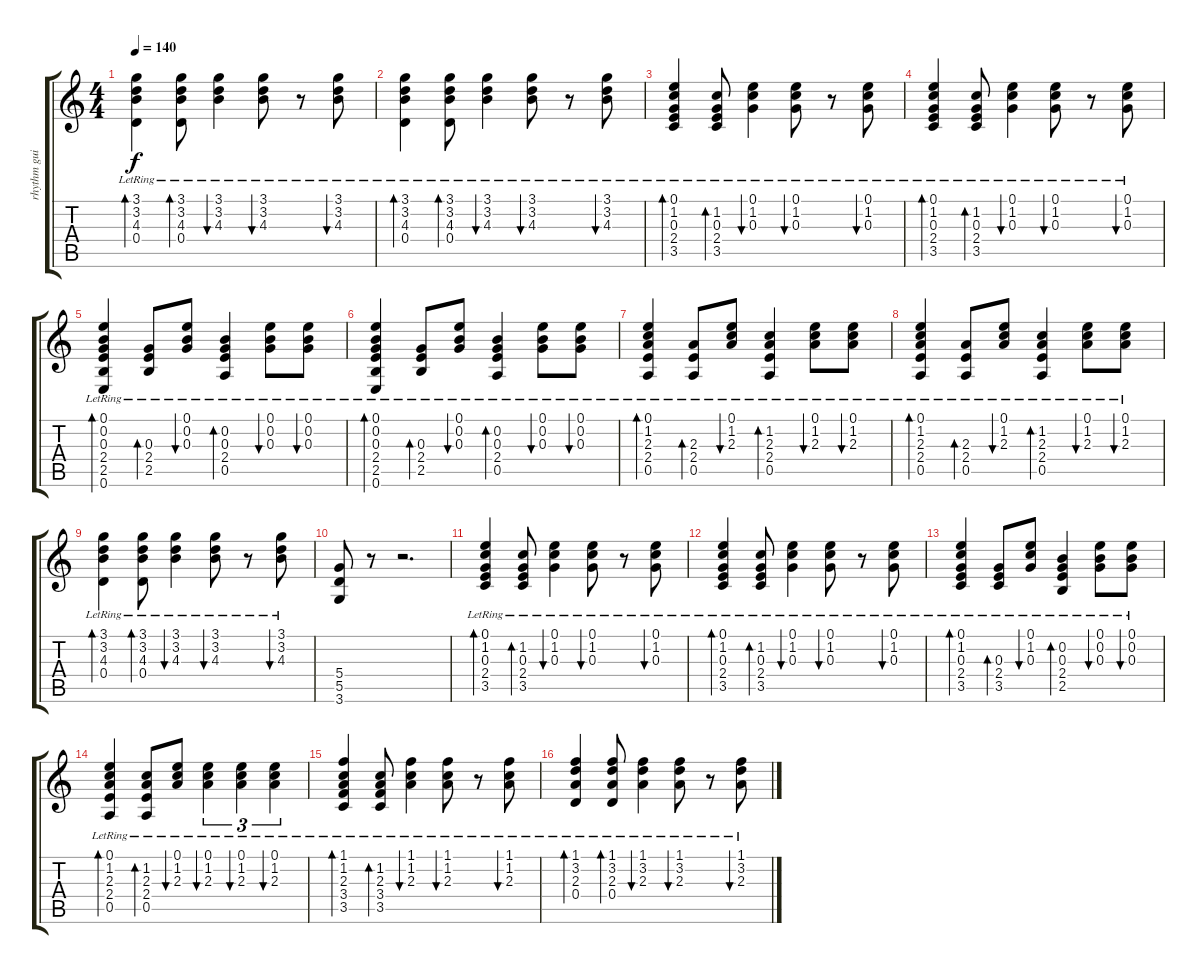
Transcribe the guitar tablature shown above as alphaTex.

\track ("rhythm guitar" "rhythm gui") {instrument acousticguitarsteel}
\staff {score tabs}
\tuning (E4 B3 G3 D3 A2 E2) {hide}
\ts (4 4)
\tempo 140
\clef g2
\ks c
(3.1{lr} 3.2{lr} 4.3{lr} 0.4{lr}).4{bd 120 dy f} (3.1{lr} 3.2{lr} 4.3{lr} 0.4{lr}).8{bd 120} (3.1{lr} 3.2{lr} 4.3{lr}).4{bu 120} (3.1{lr} 3.2{lr} 4.3{lr}).8{bu 120} r.8 (3.1{lr} 3.2{lr} 4.3{lr}).8{bu 120} |
(3.1{lr} 3.2{lr} 4.3{lr} 0.4{lr}).4{bd 120} (3.1{lr} 3.2{lr} 4.3{lr} 0.4{lr}).8{bd 120} (3.1{lr} 3.2{lr} 4.3{lr}).4{bu 120} (3.1{lr} 3.2{lr} 4.3{lr}).8{bu 120} r.8 (3.1{lr} 3.2{lr} 4.3{lr}).8{bu 120} |
(0.1{lr} 1.2{lr} 0.3{lr} 2.4{lr} 3.5{lr}).4{bd 120} (1.2{lr} 0.3{lr} 2.4{lr} 3.5{lr}).8{bd 120} (0.1{lr} 1.2{lr} 0.3{lr}).4{bu 120} (0.1{lr} 1.2{lr} 0.3{lr}).8{bu 120} r.8 (0.1{lr} 1.2{lr} 0.3{lr}).8{bu 120} |
(0.1{lr} 1.2{lr} 0.3{lr} 2.4{lr} 3.5{lr}).4{bd 120} (1.2{lr} 0.3{lr} 2.4{lr} 3.5{lr}).8{bd 120} (0.1{lr} 1.2{lr} 0.3{lr}).4{bu 120} (0.1{lr} 1.2{lr} 0.3{lr}).8{bu 120} r.8 (0.1{lr} 1.2{lr} 0.3{lr}).8{bu 120} |
(0.1{lr} 0.2{lr} 0.3{lr} 2.4{lr} 2.5{lr} 0.6).4{bd 240} (0.3{lr} 2.4{lr} 2.5).8{bd 120} (0.1{lr} 0.2{lr} 0.3{lr}).8{bu 120} (0.2 0.3 2.4{lr} 0.5{lr}).4{bd 240} (0.1{lr} 0.2{lr} 0.3{lr}).8{bu 120} (0.1{lr} 0.2{lr} 0.3{lr}).8{bu 120} |
(0.1{lr} 0.2{lr} 0.3{lr} 2.4{lr} 2.5{lr} 0.6).4{bd 240} (0.3{lr} 2.4{lr} 2.5).8{bd 120} (0.1{lr} 0.2{lr} 0.3{lr}).8{bu 120} (0.2 0.3 2.4{lr} 0.5{lr}).4{bd 240} (0.1{lr} 0.2{lr} 0.3{lr}).8{bu 120} (0.1{lr} 0.2{lr} 0.3{lr}).8{bu 120} |
(0.1{lr} 1.2{lr} 2.3{lr} 2.4{lr} 0.5{lr}).4{bd 240} (2.3{lr} 2.4{lr} 0.5).8{bd 120} (0.1{lr} 1.2{lr} 2.3{lr}).8{bu 120} (1.2 2.3 2.4{lr} 0.5{lr}).4{bd 240} (0.1{lr} 1.2{lr} 2.3{lr}).8{bu 120} (0.1{lr} 1.2{lr} 2.3{lr}).8{bu 120} |
(0.1{lr} 1.2{lr} 2.3{lr} 2.4{lr} 0.5{lr}).4{bd 240} (2.3{lr} 2.4{lr} 0.5).8{bd 120} (0.1{lr} 1.2{lr} 2.3{lr}).8{bu 120} (1.2 2.3 2.4{lr} 0.5{lr}).4{bd 240} (0.1{lr} 1.2{lr} 2.3{lr}).8{bu 120} (0.1{lr} 1.2{lr} 2.3{lr}).8{bu 120} |
(3.1{lr} 3.2{lr} 4.3{lr} 0.4{lr}).4{bd 120} (3.1{lr} 3.2{lr} 4.3{lr} 0.4{lr}).8{bd 120} (3.1{lr} 3.2{lr} 4.3{lr}).4{bu 120} (3.1{lr} 3.2{lr} 4.3{lr}).8{bu 120} r.8 (3.1{lr} 3.2{lr} 4.3{lr}).8{bu 120} |
(5.4 5.5 3.6).8 r.8 r.2{d} |
(0.1{lr} 1.2{lr} 0.3{lr} 2.4{lr} 3.5{lr}).4{bd 120} (1.2{lr} 0.3{lr} 2.4{lr} 3.5{lr}).8{bd 120} (0.1{lr} 1.2{lr} 0.3{lr}).4{bu 120} (0.1{lr} 1.2{lr} 0.3{lr}).8{bu 120} r.8 (0.1{lr} 1.2{lr} 0.3{lr}).8{bu 120} |
(0.1{lr} 1.2{lr} 0.3{lr} 2.4{lr} 3.5{lr}).4{bd 120} (1.2{lr} 0.3{lr} 2.4{lr} 3.5{lr}).8{bd 120} (0.1{lr} 1.2{lr} 0.3{lr}).4{bu 120} (0.1{lr} 1.2{lr} 0.3{lr}).8{bu 120} r.8 (0.1{lr} 1.2{lr} 0.3{lr}).8{bu 120} |
(0.1{lr} 1.2{lr} 0.3{lr} 2.4{lr} 3.5{lr}).4{bd 240} (0.3{lr} 2.4{lr} 3.5).8{bd 120} (0.1{lr} 1.2{lr} 0.3{lr}).8{bu 120} (0.2 0.3 2.4{lr} 2.5{lr}).4{bd 240} (0.1{lr} 0.2{lr} 0.3{lr}).8{bu 120} (0.1{lr} 0.2{lr} 0.3{lr}).8{bu 120} |
(0.1{lr} 1.2{lr} 2.3{lr} 2.4{lr} 0.5{lr}).4{bd 120} (1.2{lr} 2.3{lr} 2.4{lr} 0.5{lr}).8{bd 120} (0.1{lr} 1.2{lr} 2.3{lr}).8{bu 120} (0.1{lr} 1.2{lr} 2.3{lr}).4{tu (3 2) bu 120} (0.1{lr} 1.2{lr} 2.3{lr}).4{tu (3 2) bu 120} (0.1{lr} 1.2{lr} 2.3{lr}).4{tu (3 2) bu 120} |
(1.1{lr} 1.2{lr} 2.3{lr} 3.4{lr} 3.5{lr}).4{bd 120} (1.2{lr} 2.3{lr} 3.4{lr} 3.5{lr}).8{bd 120} (1.1{lr} 1.2{lr} 2.3{lr}).4{bu 120} (1.1{lr} 1.2{lr} 2.3{lr}).8{bu 120} r.8 (1.1{lr} 1.2{lr} 2.3{lr}).8{bu 120} |
(1.1{lr} 3.2{lr} 2.3{lr} 0.4{lr}).4{bd 120} (1.1{lr} 3.2{lr} 2.3{lr} 0.4{lr}).8{bd 120} (1.1{lr} 3.2{lr} 2.3{lr}).4{bu 120} (1.1{lr} 3.2{lr} 2.3{lr}).8{bu 120} r.8 (1.1{lr} 3.2{lr} 2.3{lr}).8{bu 120}
